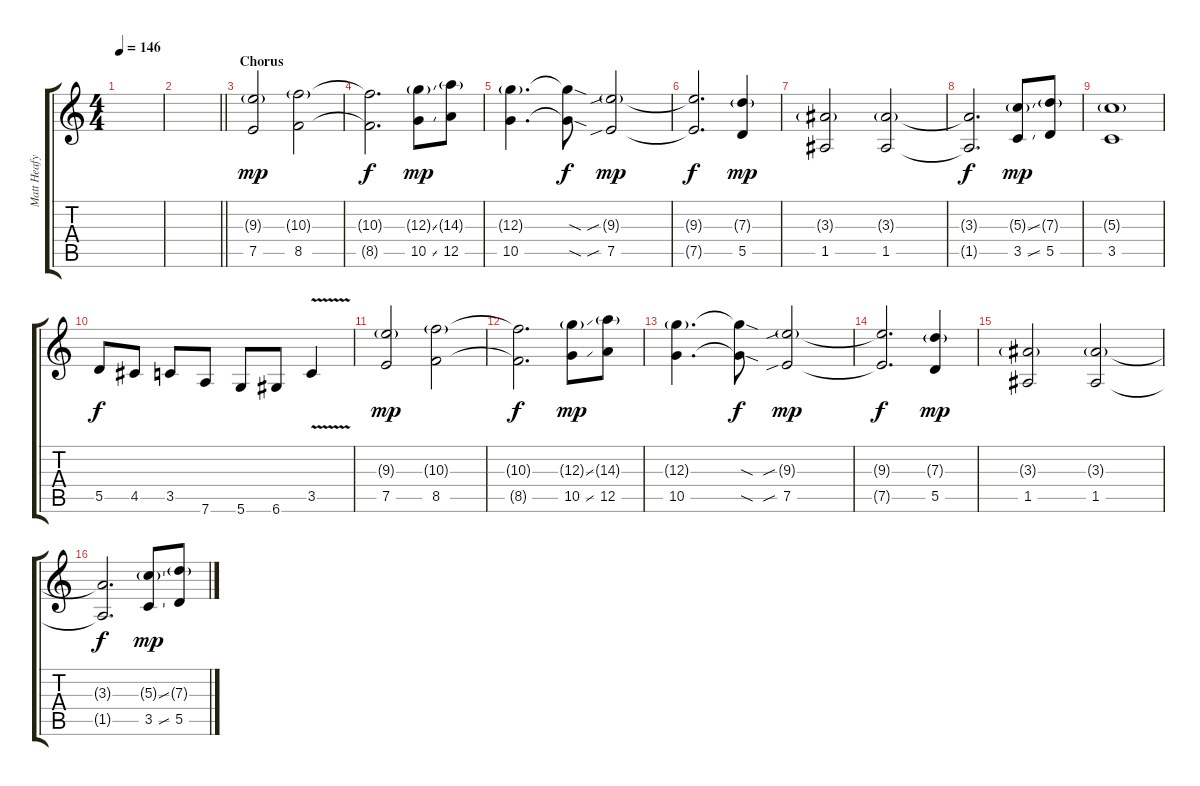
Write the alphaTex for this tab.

\track ("Matt Heafy Solo I" "Matt Heafy") {instrument distortionguitar}
\staff {score tabs}
\tuning (E4 B3 G3 D3 A2 D2) {hide}
\ts (4 4)
\tempo 146
\clef g2
\ks c
|
\barLineRight lightlight
|
\section ("" "Chorus")
(9.3{g} 7.5).2{dy mp} (10.3{g} 8.5).2 |
(10.3{t} 8.5{t}).2{d dy f} (12.3{ss g} 10.5{ss}).8{dy mp} (14.3{g} 12.5).8 |
(12.3{g} 10.5).4{d} (12.3{sod t} 10.5{sod t}).8{dy f} (9.3{sib g} 7.5{sib}).2{dy mp} |
(9.3{t} 7.5{t}).2{d dy f} (7.3{g} 5.5).4{dy mp} |
(3.3{g} 1.5).2 (3.3{g} 1.5).2 |
(3.3{t} 1.5{t}).2{d dy f} (5.3{ss g} 3.5{ss}).8{dy mp} (7.3{g} 5.5).8 |
(5.3{g} 3.5).1 |
5.5.8{dy f} 4.5.8 3.5.8 7.6.8 5.6.8 6.6.8 3.5{v}.4 |
(9.3{g} 7.5).2{dy mp} (10.3{g} 8.5).2 |
(10.3{t} 8.5{t}).2{d dy f} (12.3{ss g} 10.5{ss}).8{dy mp} (14.3{g} 12.5).8 |
(12.3{g} 10.5).4{d} (12.3{sod t} 10.5{sod t}).8{dy f} (9.3{sib g} 7.5{sib}).2{dy mp} |
(9.3{t} 7.5{t}).2{d dy f} (7.3{g} 5.5).4{dy mp} |
(3.3{g} 1.5).2 (3.3{g} 1.5).2 |
(3.3{t} 1.5{t}).2{d dy f} (5.3{ss g} 3.5{ss}).8{dy mp} (7.3{g} 5.5).8
